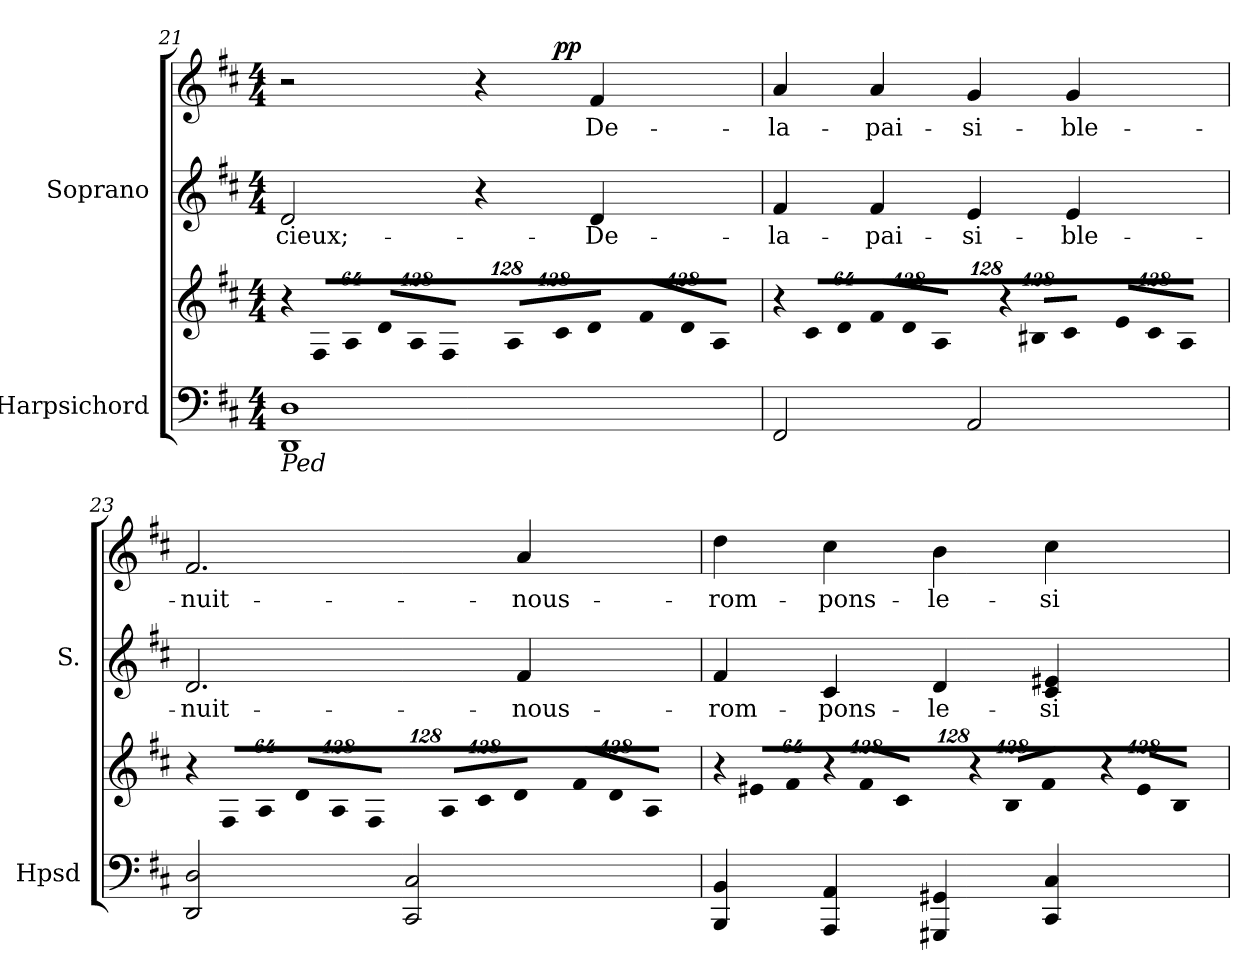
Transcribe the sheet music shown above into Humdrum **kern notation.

**kern	**kern	**kern	**text	**kern	**text	**dynam
*part2	*part2	*part1	*part1	*part1	*part1	*part1
*staff4	*staff3	*staff2	*staff2	*staff1	*staff1	*staff1/2
*I"Harpsichord	*	*I"Soprano	*	*	*	*
*I'Hpsd	*	*I'S.	*	*	*	*
!!LO:PB:g=z
*clefF4	*clefG2	*clefG2	*	*clefG2	*	*
*k[f#c#]	*k[f#c#]	*k[f#c#]	*	*k[f#c#]	*	*
*D:	*D:	*D:	*	*D:	*	*
*M4/4	*M4/4	*M4/4	*	*M4/4	*	*
*	*Xbrackettup	*	*	*	*	*
=21	=21	=21	=21	=21	=21	=21
!	!LO:N:vis=8	!	!	!	!	!
!LO:TX:b:i:t=Ped	!	!	!	!	!	!
!	!	!	!LO:LY:b:color=#000000	!	!	!
*	*	*^	*	*^	*	*
1DDi 1Di	1024%85r	2di/	2ryy	-cieux;-	2r	2ryy	.	.
!	!LO:N:vis=8	!	!	!	!	!	!	!
.	1024%85F#i/L	.	.	.	.	.	.	.
!	!LO:N:vis=8	!	!	!	!	!	!	!
.	512%43Ai/J	.	.	.	.	.	.	.
!	!LO:N:vis=8	!	!	!	!	!	!	!
.	1024%85di/L	.	.	.	.	.	.	.
!	!LO:N:vis=8	!	!	!	!	!	!	!
.	1024%85Ai/	.	.	.	.	.	.	.
!	!LO:N:vis=8	!	!	!	!	!	!	!
.	512%43F#i/J	.	.	.	.	.	.	.
!	!LO:N:vis=8	!	!	!	!	!	!	!
.	1024%85Ai/L	4r	8ryy	.	4r	8ryy	.	.
!	!LO:N:vis=8	!	!	!	!	!	!	!
.	1024%85c#i/	.	.	.	.	.	.	.
.	.	.	32ryy	.	.	32ryy	.	.
.	.	.	128ryy	.	.	128ryy	.	.
.	.	.	4ryy	.	.	4ryy	.	p p
!	!LO:N:vis=8	!	!	!	!	!	!	!
.	512%43di/J	.	.	.	.	.	.	.
!	!LO:N:vis=8	!	!	!	!	!	!	!
!	!	!	!	!LO:LY:b:color=#000000	!	!	!	!
!	!	!	!	!	!	!	!LO:LY:b:color=#000000	!
.	1024%85f#i/L	4di/	.	-De-	4f#i/	.	De-	.
!	!LO:N:vis=8	!	!	!	!	!	!	!
.	1024%85di/	.	.	.	.	.	.	.
.	.	.	16ryy	.	.	16ryy	.	.
!	!LO:N:vis=8	!	!	!	!	!	!	!
.	512%43Ai/J	.	.	.	.	.	.	.
.	.	.	64.ryy	.	.	64.ryy	.	.
=22	=22	=22	=22	=22	=22	=22	=22	=22
!	!LO:N:vis=8	!	!	!	!	!	!	!
*	*	*v	*v	*	*	*	*	*
*	*	*	*	*v	*v	*	*
*	*	*^	*	*^	*	*
!	!	!	!	!LO:LY:b:color=#000000	!	!	!	!
*	*	*v	*v	*	*	*	*	*
*	*	*	*	*v	*v	*	*
*	*	*^	*	*^	*	*
!	!	!	!	!	!	!	!LO:LY:b:color=#000000	!
*	*	*v	*v	*	*	*	*	*
*	*	*	*	*v	*v	*	*
2FF#i/	1024%85r	4f#i/	-la-	4ai/	-la-	.
!	!LO:N:vis=8	!	!	!	!	!
.	1024%85c#i/L	.	.	.	.	.
!	!LO:N:vis=8	!	!	!	!	!
.	512%43di/J	.	.	.	.	.
!	!LO:N:vis=8	!	!	!	!	!
!	!	!	!LO:LY:b:color=#000000	!	!	!
!	!	!	!	!	!LO:LY:b:color=#000000	!
.	1024%85f#i/L	4f#i/	-pai-	4ai/	-pai-	.
!	!LO:N:vis=8	!	!	!	!	!
.	1024%85di/	.	.	.	.	.
!	!LO:N:vis=8	!	!	!	!	!
.	512%43Ai/J	.	.	.	.	.
!	!LO:N:vis=8	!	!	!	!	!
!	!	!	!LO:LY:b:color=#000000	!	!	!
!	!	!	!	!	!LO:LY:b:color=#000000	!
2AAi/	1024%85r	4ei/	-si-	4gi/	-si-	.
!	!LO:N:vis=8	!	!	!	!	!
.	1024%85B#Xi/L	.	.	.	.	.
!	!LO:N:vis=8	!	!	!	!	!
.	512%43c#i/J	.	.	.	.	.
!	!LO:N:vis=8	!	!	!	!	!
!	!	!	!LO:LY:b:color=#000000	!	!	!
!	!	!	!	!	!LO:LY:b:color=#000000	!
.	1024%85ei/L	4ei/	-ble-	4gi/	-ble-	.
!	!LO:N:vis=8	!	!	!	!	!
.	1024%85c#i/	.	.	.	.	.
!	!LO:N:vis=8	!	!	!	!	!
.	512%43Ai/J	.	.	.	.	.
=23	=23	=23	=23	=23	=23	=23
!	!LO:N:vis=8	!	!	!	!	!
!	!	!	!LO:LY:b:color=#000000	!	!	!
!	!	!	!	!	!LO:LY:b:color=#000000	!
2DDi/ 2Di	1024%85r	2.di/	-nuit-	2.f#i/	-nuit-	.
!	!LO:N:vis=8	!	!	!	!	!
.	1024%85F#i/L	.	.	.	.	.
!	!LO:N:vis=8	!	!	!	!	!
.	512%43Ai/J	.	.	.	.	.
!	!LO:N:vis=8	!	!	!	!	!
.	1024%85di/L	.	.	.	.	.
!	!LO:N:vis=8	!	!	!	!	!
.	1024%85Ai/	.	.	.	.	.
!	!LO:N:vis=8	!	!	!	!	!
.	512%43F#i/J	.	.	.	.	.
!	!LO:N:vis=8	!	!	!	!	!
2CC#i/ 2C#i	1024%85Ai/L	.	.	.	.	.
!	!LO:N:vis=8	!	!	!	!	!
.	1024%85c#i/	.	.	.	.	.
!	!LO:N:vis=8	!	!	!	!	!
.	512%43di/J	.	.	.	.	.
!	!LO:N:vis=8	!	!	!	!	!
!	!	!	!LO:LY:b:color=#000000	!	!	!
!	!	!	!	!	!LO:LY:b:color=#000000	!
.	1024%85f#i/L	4f#i/	-nous-	4ai/	-nous-	.
!	!LO:N:vis=8	!	!	!	!	!
.	1024%85di/	.	.	.	.	.
!	!LO:N:vis=8	!	!	!	!	!
.	512%43Ai/J	.	.	.	.	.
=24	=24	=24	=24	=24	=24	=24
!	!LO:N:vis=8	!	!	!	!	!
!	!	!	!LO:LY:b:color=#000000	!	!	!
!	!	!	!	!	!LO:LY:b:color=#000000	!
4BBBi/ 4BBi	1024%85r	4f#i/	-rom-	4ddi\	-rom-	.
!	!LO:N:vis=8	!	!	!	!	!
.	1024%85e#Xi/L	.	.	.	.	.
!	!LO:N:vis=8	!	!	!	!	!
.	512%43f#i/J	.	.	.	.	.
!	!LO:N:vis=8	!	!	!	!	!
!	!	!	!LO:LY:b:color=#000000	!	!	!
!	!	!	!	!	!LO:LY:b:color=#000000	!
4AAAi/ 4AAi	1024%85r	4c#i/	-pons-	4cc#i\	-pons-	.
!	!LO:N:vis=8	!	!	!	!	!
.	1024%85f#i/L	.	.	.	.	.
!	!LO:N:vis=8	!	!	!	!	!
.	512%43c#i/J	.	.	.	.	.
!	!LO:N:vis=8	!	!	!	!	!
!	!	!	!LO:LY:b:color=#000000	!	!	!
!	!	!	!	!	!LO:LY:b:color=#000000	!
4GGG#Xi/ 4GG#Xi	1024%85r	4di/	-le-	4bi\	-le-	.
!	!LO:N:vis=8	!	!	!	!	!
.	1024%85Bi/L	.	.	.	.	.
!	!LO:N:vis=8	!	!	!	!	!
.	512%43f#i/J	.	.	.	.	.
!	!LO:N:vis=8	!	!	!	!	!
!	!	!	!LO:LY:b:color=#000000	!	!	!
!	!	!	!	!	!LO:LY:b:color=#000000	!
4CC#i/ 4C#i	1024%85r	4c#i/ 4e#Xi	-si-	4cc#i\	-si-	.
!	!LO:N:vis=8	!	!	!	!	!
.	1024%85e#i/L	.	.	.	.	.
!	!LO:N:vis=8	!	!	!	!	!
.	512%43Bi/J	.	.	.	.	.
=	=	=	=	=	=	=
*-	*-	*-	*-	*-	*-	*-
